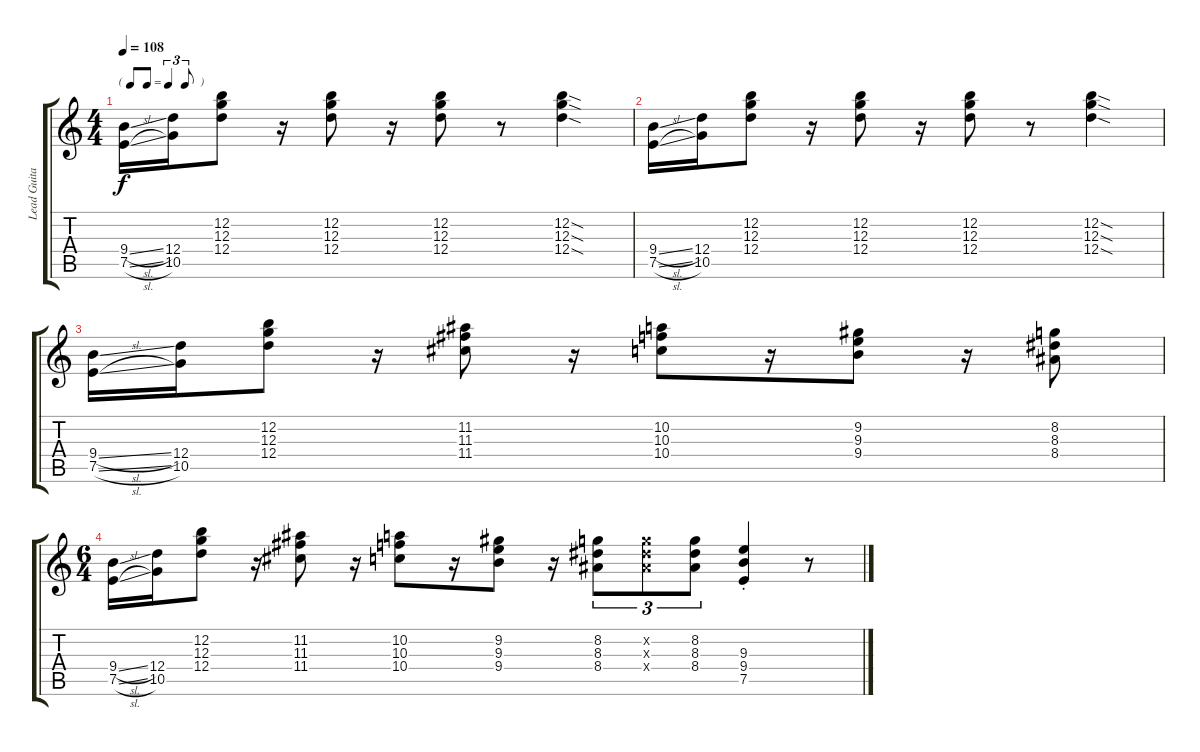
\track ("Lead Guitar" "Lead Guita") {instrument overdrivenguitar}
\staff {score tabs}
\tuning (E4 B3 G3 D3 A2 E2) {hide}
\ts (4 4)
\tf triplet8th
\tempo 108
\clef g2
\ks c
(9.4{sl} 7.5{sl}).16{dy f} (12.4 10.5).16 (12.2 12.3 12.4).8 r.16 (12.2 12.3 12.4).8 r.16 (12.2 12.3 12.4).8 r.8 (12.2{sod} 12.3{sod} 12.4{sod}).4 |
(9.4{sl} 7.5{sl}).16 (12.4 10.5).16 (12.2 12.3 12.4).8 r.16 (12.2 12.3 12.4).8 r.16 (12.2 12.3 12.4).8 r.8 (12.2{sod} 12.3{sod} 12.4{sod}).4 |
(9.4{sl} 7.5{sl}).16 (12.4 10.5).16 (12.2 12.3 12.4).8 r.16 (11.2 11.3 11.4).8 r.16 (10.2 10.3 10.4).8 r.16 (9.2 9.3 9.4).8 r.16 (8.2 8.3 8.4).8 |
\ts (6 4)
(9.4{sl} 7.5{sl}).16 (12.4 10.5).16 (12.2 12.3 12.4).8 r.16 (11.2 11.3 11.4).8 r.16 (10.2 10.3 10.4).8 r.16 (9.2 9.3 9.4).8 r.16 (8.2 8.3 8.4).8{tu (3 2)} (8.2{x} 8.3{x} 8.4{x}).8{tu (3 2)} (8.2 8.3 8.4).8{tu (3 2)} (9.3{st} 9.4{st} 7.5{st}).4 r.8
